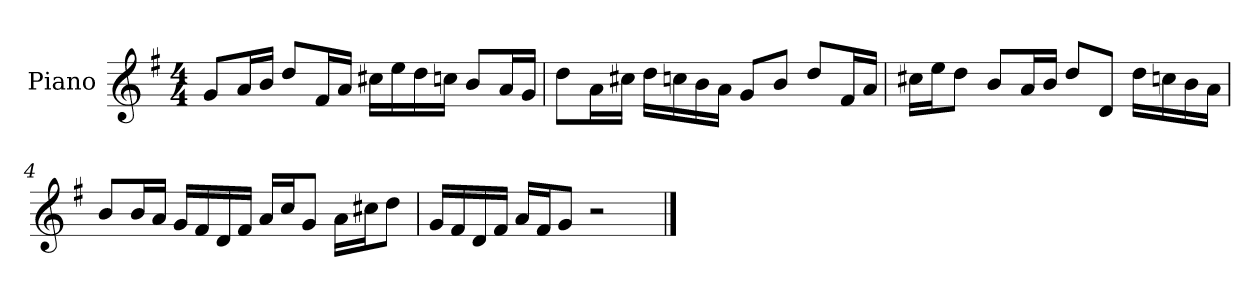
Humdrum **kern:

**kern
*part1
*staff1
*I"Piano
*I'P-no
*clefG2
*k[f#]
*M4/4
*MM90
=1
8g/L
16a/L
16b/JJ
8dd/L
16f#/L
16a/JJ
16cc#X\LL
16ee\
16dd\
16ccn\JJ
8b/L
16a/L
16g/JJ
=2
8dd\L
16a\L
16cc#X\JJ
16dd\LL
16ccn\
16b\
16a\JJ
8g/L
8b/J
8dd/L
16f#/L
16a/JJ
=3
16cc#X\LL
16ee\J
8dd\J
8b/L
16a/L
16b/JJ
8dd/L
8d/J
16dd\LL
16ccn\
16b\
16a\JJ
!!LO:LB:g=z
=4
8b/L
16b/L
16a/JJ
16g/LL
16f#/
16d/
16f#/JJ
16a/LL
16cc/J
8g/J
16a\LL
16cc#X\J
8dd\J
=5
16g/LL
16f#/
16d/
16f#/JJ
16a/LL
16f#/J
8g/J
2r
==
*-
